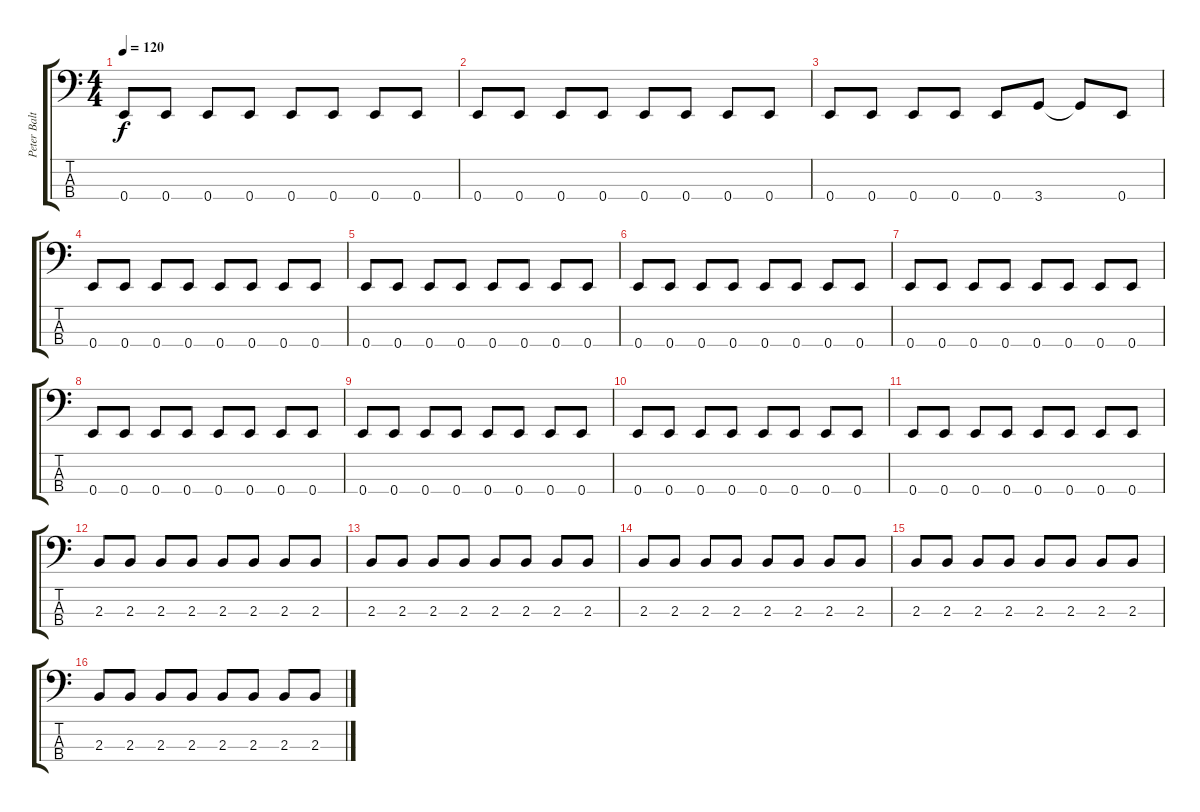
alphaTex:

\track ("Peter Baltes" "Peter Balt") {instrument electricbassfinger}
\staff {score tabs}
\tuning (G2 D2 A1 E1) {hide}
\ts (4 4)
\tempo 120
\clef f4
\ks c
0.4.8{dy f} 0.4.8 0.4.8 0.4.8 0.4.8 0.4.8 0.4.8 0.4.8 |
0.4.8 0.4.8 0.4.8 0.4.8 0.4.8 0.4.8 0.4.8 0.4.8 |
0.4.8 0.4.8 0.4.8 0.4.8 0.4.8 3.4.8 3.4{t}.8 0.4.8 |
0.4.8 0.4.8 0.4.8 0.4.8 0.4.8 0.4.8 0.4.8 0.4.8 |
0.4.8 0.4.8 0.4.8 0.4.8 0.4.8 0.4.8 0.4.8 0.4.8 |
0.4.8 0.4.8 0.4.8 0.4.8 0.4.8 0.4.8 0.4.8 0.4.8 |
0.4.8 0.4.8 0.4.8 0.4.8 0.4.8 0.4.8 0.4.8 0.4.8 |
0.4.8 0.4.8 0.4.8 0.4.8 0.4.8 0.4.8 0.4.8 0.4.8 |
0.4.8 0.4.8 0.4.8 0.4.8 0.4.8 0.4.8 0.4.8 0.4.8 |
0.4.8 0.4.8 0.4.8 0.4.8 0.4.8 0.4.8 0.4.8 0.4.8 |
0.4.8 0.4.8 0.4.8 0.4.8 0.4.8 0.4.8 0.4.8 0.4.8 |
2.3.8 2.3.8 2.3.8 2.3.8 2.3.8 2.3.8 2.3.8 2.3.8 |
2.3.8 2.3.8 2.3.8 2.3.8 2.3.8 2.3.8 2.3.8 2.3.8 |
2.3.8 2.3.8 2.3.8 2.3.8 2.3.8 2.3.8 2.3.8 2.3.8 |
2.3.8 2.3.8 2.3.8 2.3.8 2.3.8 2.3.8 2.3.8 2.3.8 |
2.3.8 2.3.8 2.3.8 2.3.8 2.3.8 2.3.8 2.3.8 2.3.8
